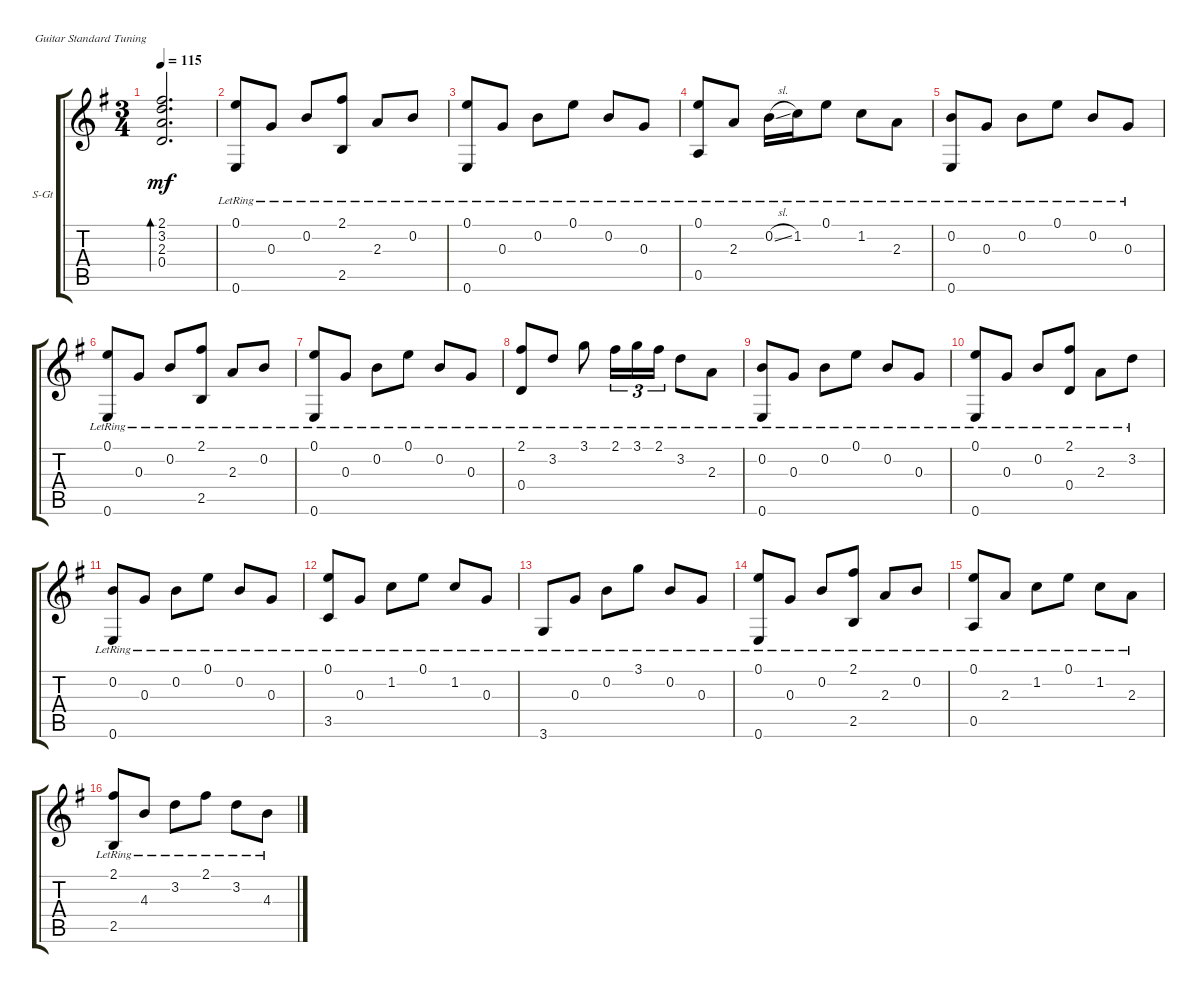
\defaultSystemsLayout 4
\bracketExtendMode groupsimilarinstruments
\firstSystemTrackNameOrientation horizontal
\otherSystemsTrackNameOrientation horizontal
\track ("Steel Guitar" "S-Gt") {multiBarRest instrument acousticguitarsteel}
\staff {score tabs}
\tuning (E4 B3 G3 D3 A2 E2)
\ts (3 4)
\tempo 115
\clef g2
\ks eminor
(0.4 2.3 3.2 2.1).2{d bd 222 dy mf} |
(0.6{lr} 0.1{lr}).8 0.3{lr}.8 0.2{lr}.8 (2.1{lr} 2.5{lr}).8 2.3{lr}.8 0.2{lr}.8 |
(0.1{lr} 0.6{lr}).8 0.3{lr}.8 0.2{lr}.8 0.1{lr}.8 0.2{lr}.8 0.3{lr}.8 |
(0.1{lr} 0.5{lr}).8 2.3{lr}.8 0.2{sl lr}.16 1.2{lr}.16 0.1{lr}.8 1.2{lr}.8 2.3{lr}.8 |
(0.2{lr} 0.6{lr}).8 0.3{lr}.8 0.2{lr}.8 0.1{lr}.8 0.2{lr}.8 0.3{lr}.8 |
(0.6{lr} 0.1{lr}).8 0.3{lr}.8 0.2{lr}.8 (2.1{lr} 2.5{lr}).8 2.3{lr}.8 0.2{lr}.8 |
(0.1{lr} 0.6{lr}).8 0.3{lr}.8 0.2{lr}.8 0.1{lr}.8 0.2{lr}.8 0.3{lr}.8 |
(2.1{lr} 0.4{lr}).8 3.2{lr}.8 3.1{lr}.8 2.1{lr}.16{tu (3 2)} 3.1{lr}.16{tu (3 2)} 2.1{lr}.16{tu (3 2)} 3.2{lr}.8 2.3{lr}.8 |
(0.2{lr} 0.6{lr}).8 0.3{lr}.8 0.2{lr}.8 0.1{lr}.8 0.2{lr}.8 0.3{lr}.8 |
(0.1{lr} 0.6{lr}).8 0.3{lr}.8 0.2{lr}.8 (2.1{lr} 0.4{lr}).8 2.3{lr}.8 3.2{lr}.8 |
(0.2{lr} 0.6{lr}).8 0.3{lr}.8 0.2{lr}.8 0.1{lr}.8 0.2{lr}.8 0.3{lr}.8 |
(3.5{lr} 0.1{lr}).8 0.3{lr}.8 1.2{lr}.8 0.1{lr}.8 1.2{lr}.8 0.3{lr}.8 |
3.6{lr}.8 0.3{lr}.8 0.2{lr}.8 3.1{lr}.8 0.2{lr}.8 0.3{lr}.8 |
(0.6{lr} 0.1{lr}).8 0.3{lr}.8 0.2{lr}.8 (2.1{lr} 2.5{lr}).8 2.3{lr}.8 0.2{lr}.8 |
(0.1{lr} 0.5{lr}).8 2.3{lr}.8 1.2{lr}.8 0.1{lr}.8 1.2{lr}.8 2.3{lr}.8 |
(2.5{lr} 2.1{lr}).8 4.3{lr}.8 3.2{lr}.8 2.1{lr}.8 3.2{lr}.8 4.3{lr}.8
